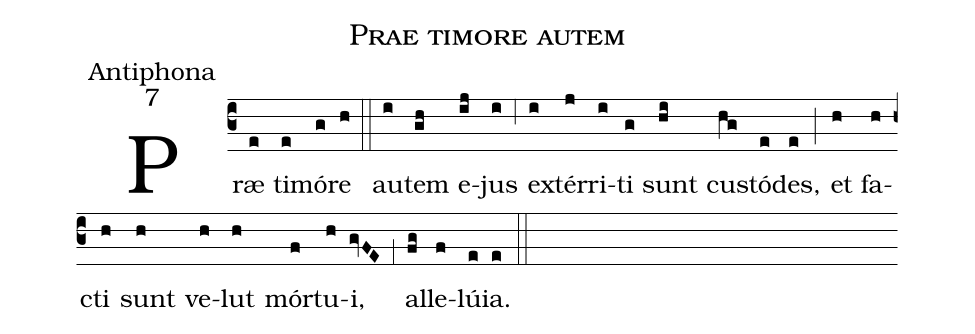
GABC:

name:Prae timore autem;
office-part:Antiphona;
mode:7;
%%
(c3) Præ(e) ti(e)mó(g)re(h) (::)
au(i)tem(gh) e(ij)jus(i) (,6) ex(i)tér(j)ri(i)ti(g) sunt(hi) cu(hg)stó(e)des,(e) (;) et(h) fa(h)cti(h) sunt(h) ve(h)lut(h) mór(f)tu(h)i,(gvFE) (,1) al(fg)le(f)lú(e)ia.(e) (::)
